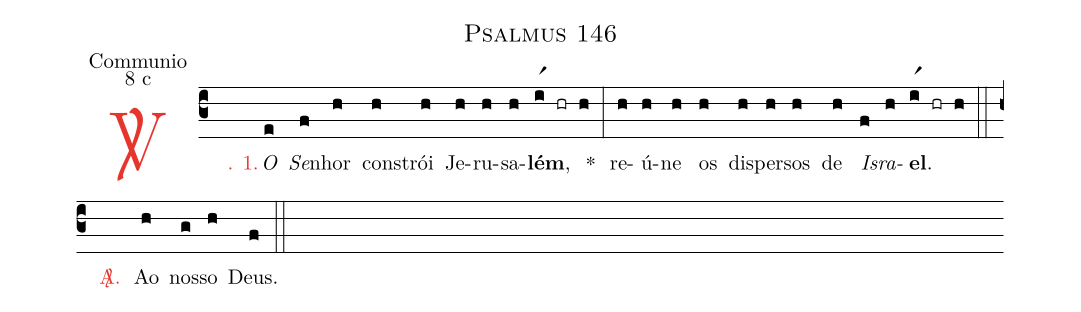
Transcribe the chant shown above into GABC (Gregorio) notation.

name: Psalmus 146;
office-part: Communio;
mode: 8;
mode-differentia: c;
%%
(c3)

<c><sp>V/</sp>. 1.</c>() <i>O</i>(e) <i>Se</i>(f)nhor(h) cons(h)trói(h) Je(h)ru(h)sa(h)<b>lém</b>,(ir1 hr h) *(:) re(h)ú(h)ne(h) os(h) dis(h)per(h)sos(h) de(h) <i>Is</i>(f)<i>ra</i>(h)<b>el</b>.(ir1 hr h)

(::)

<nlba><c><sp>A/</sp>.</c>() Ao</nlba>(h) nos(g)so(h) Deus.(f)

(::)
